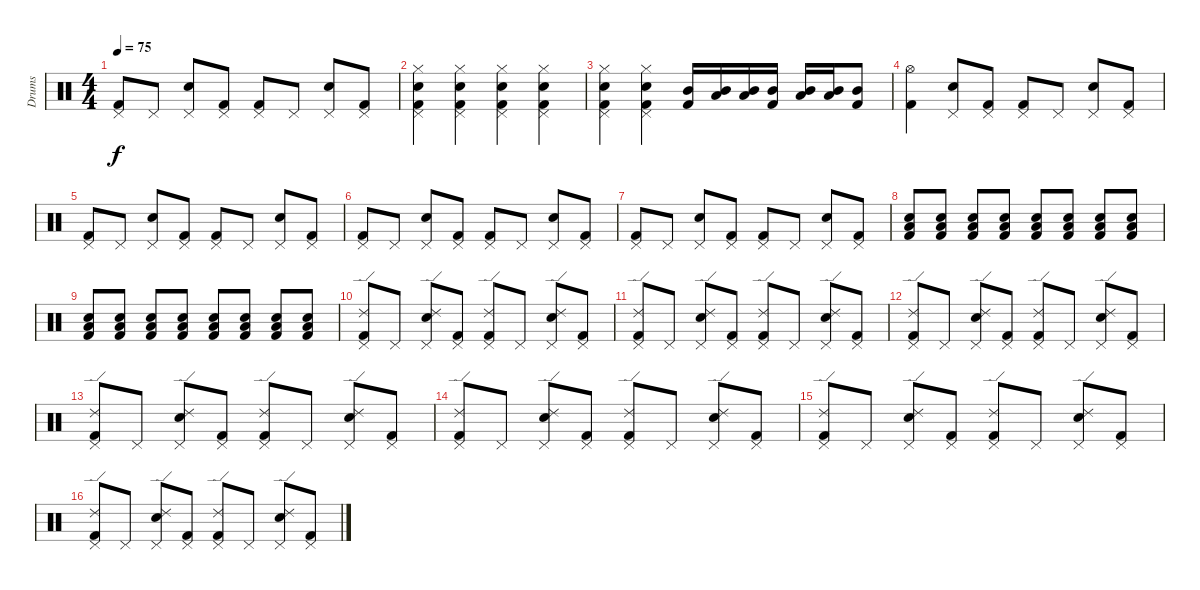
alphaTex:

\track ("Drums" "Drums") {instrument percussion}
\staff {score}
\articulation defaults
\ts (4 4)
\tempo 75
\clef neutral
\ks c
("Kick (hit) 2" "Pedal Hi-Hat (hit)").8{dy f} "Pedal Hi-Hat (hit)".8 ("Snare (hit) 2" "Pedal Hi-Hat (hit)").8 ("Kick (hit) 2" "Pedal Hi-Hat (hit)").8 ("Kick (hit) 2" "Pedal Hi-Hat (hit)").8 "Pedal Hi-Hat (hit)".8 ("Snare (hit) 2" "Pedal Hi-Hat (hit)").8 ("Kick (hit) 2" "Pedal Hi-Hat (hit)").8 |
("Pedal Hi-Hat (hit)" "Hi-Hat (closed)" "Kick (hit) 2" "Snare (hit) 2").4 ("Pedal Hi-Hat (hit)" "Hi-Hat (closed)" "Kick (hit) 2" "Snare (hit) 2").4 ("Pedal Hi-Hat (hit)" "Hi-Hat (closed)" "Kick (hit) 2" "Snare (hit) 2").4 ("Pedal Hi-Hat (hit)" "Hi-Hat (closed)" "Kick (hit) 2" "Snare (hit) 2").4 |
("Pedal Hi-Hat (hit)" "Hi-Hat (closed)" "Kick (hit) 2" "Snare (hit) 2").4 ("Pedal Hi-Hat (hit)" "Hi-Hat (closed)" "Kick (hit) 2" "Snare (hit) 2").4 ("Kick (hit) 2" "Mid Tom (hit)").16 ("Low Tom (hit)" "Mid Tom (hit)").16 ("Low Tom (hit)" "Mid Tom (hit)").16 ("Kick (hit) 2" "Mid Tom (hit)").16 ("Low Tom (hit)" "Mid Tom (hit)").16 ("Low Tom (hit)" "Mid Tom (hit)").16 ("Kick (hit) 2" "Mid Tom (hit)").8 |
("Kick (hit) 2" "Hi-Hat (open)").4 ("Snare (hit) 2" "Pedal Hi-Hat (hit)").8 ("Kick (hit) 2" "Pedal Hi-Hat (hit)").8 ("Kick (hit) 2" "Pedal Hi-Hat (hit)").8 "Pedal Hi-Hat (hit)".8 ("Snare (hit) 2" "Pedal Hi-Hat (hit)").8 ("Kick (hit) 2" "Pedal Hi-Hat (hit)").8 |
("Kick (hit) 2" "Pedal Hi-Hat (hit)").8 "Pedal Hi-Hat (hit)".8 ("Snare (hit) 2" "Pedal Hi-Hat (hit)").8 ("Kick (hit) 2" "Pedal Hi-Hat (hit)").8 ("Kick (hit) 2" "Pedal Hi-Hat (hit)").8 "Pedal Hi-Hat (hit)".8 ("Snare (hit) 2" "Pedal Hi-Hat (hit)").8 ("Kick (hit) 2" "Pedal Hi-Hat (hit)").8 |
("Pedal Hi-Hat (hit)" "Kick (hit) 2").8 "Pedal Hi-Hat (hit)".8 ("Pedal Hi-Hat (hit)" "Snare (hit) 2").8 ("Pedal Hi-Hat (hit)" "Kick (hit) 2").8 ("Pedal Hi-Hat (hit)" "Kick (hit) 2").8 "Pedal Hi-Hat (hit)".8 ("Pedal Hi-Hat (hit)" "Snare (hit) 2").8 ("Pedal Hi-Hat (hit)" "Kick (hit) 2").8 |
("Kick (hit) 2" "Pedal Hi-Hat (hit)").8 "Pedal Hi-Hat (hit)".8 ("Pedal Hi-Hat (hit)" "Snare (hit) 2").8 ("Pedal Hi-Hat (hit)" "Kick (hit) 2").8 ("Kick (hit) 2" "Pedal Hi-Hat (hit)").8 "Pedal Hi-Hat (hit)".8 ("Pedal Hi-Hat (hit)" "Snare (hit) 2").8 ("Pedal Hi-Hat (hit)" "Kick (hit) 2").8 |
("Low Tom (hit)" "Snare (hit) 2" "Kick (hit) 2").8 ("Low Tom (hit)" "Snare (hit) 2" "Kick (hit) 2").8 ("Low Tom (hit)" "Snare (hit) 2" "Kick (hit) 2").8 ("Low Tom (hit)" "Snare (hit) 2" "Kick (hit) 2").8 ("Low Tom (hit)" "Snare (hit) 2" "Kick (hit) 2").8 ("Low Tom (hit)" "Snare (hit) 2" "Kick (hit) 2").8 ("Low Tom (hit)" "Snare (hit) 2" "Kick (hit) 2").8 ("Low Tom (hit)" "Snare (hit) 2" "Kick (hit) 2").8 |
("Low Tom (hit)" "Snare (hit) 2" "Kick (hit) 2").8 ("Low Tom (hit)" "Snare (hit) 2" "Kick (hit) 2").8 ("Low Tom (hit)" "Snare (hit) 2" "Kick (hit) 2").8 ("Low Tom (hit)" "Snare (hit) 2" "Kick (hit) 2").8 ("Low Tom (hit)" "Snare (hit) 2" "Kick (hit) 2").8 ("Low Tom (hit)" "Snare (hit) 2" "Kick (hit) 2").8 ("Low Tom (hit)" "Snare (hit) 2" "Kick (hit) 2").8 ("Low Tom (hit)" "Snare (hit) 2" "Kick (hit) 2").8 |
("Ride (edge) 2" "Pedal Hi-Hat (hit)" "Kick (hit) 2").8 "Pedal Hi-Hat (hit)".8 ("Ride (edge) 2" "Pedal Hi-Hat (hit)" "Snare (hit) 2").8 ("Pedal Hi-Hat (hit)" "Kick (hit) 2").8 ("Ride (edge) 2" "Pedal Hi-Hat (hit)" "Kick (hit) 2").8 "Pedal Hi-Hat (hit)".8 ("Ride (edge) 2" "Pedal Hi-Hat (hit)" "Snare (hit) 2").8 ("Pedal Hi-Hat (hit)" "Kick (hit) 2").8 |
("Ride (edge) 2" "Pedal Hi-Hat (hit)" "Kick (hit) 2").8 "Pedal Hi-Hat (hit)".8 ("Ride (edge) 2" "Pedal Hi-Hat (hit)" "Snare (hit) 2").8 ("Pedal Hi-Hat (hit)" "Kick (hit) 2").8 ("Ride (edge) 2" "Pedal Hi-Hat (hit)" "Kick (hit) 2").8 "Pedal Hi-Hat (hit)".8 ("Ride (edge) 2" "Pedal Hi-Hat (hit)" "Snare (hit) 2").8 ("Pedal Hi-Hat (hit)" "Kick (hit) 2").8 |
("Ride (edge) 2" "Pedal Hi-Hat (hit)" "Kick (hit) 2").8 "Pedal Hi-Hat (hit)".8 ("Ride (edge) 2" "Pedal Hi-Hat (hit)" "Snare (hit) 2").8 ("Pedal Hi-Hat (hit)" "Kick (hit) 2").8 ("Ride (edge) 2" "Pedal Hi-Hat (hit)" "Kick (hit) 2").8 "Pedal Hi-Hat (hit)".8 ("Ride (edge) 2" "Pedal Hi-Hat (hit)" "Snare (hit) 2").8 ("Pedal Hi-Hat (hit)" "Kick (hit) 2").8 |
("Ride (edge) 2" "Pedal Hi-Hat (hit)" "Kick (hit) 2").8 "Pedal Hi-Hat (hit)".8 ("Ride (edge) 2" "Pedal Hi-Hat (hit)" "Snare (hit) 2").8 ("Pedal Hi-Hat (hit)" "Kick (hit) 2").8 ("Ride (edge) 2" "Pedal Hi-Hat (hit)" "Kick (hit) 2").8 "Pedal Hi-Hat (hit)".8 ("Ride (edge) 2" "Pedal Hi-Hat (hit)" "Snare (hit) 2").8 ("Pedal Hi-Hat (hit)" "Kick (hit) 2").8 |
("Ride (edge) 2" "Pedal Hi-Hat (hit)" "Kick (hit) 2").8 "Pedal Hi-Hat (hit)".8 ("Ride (edge) 2" "Pedal Hi-Hat (hit)" "Snare (hit) 2").8 ("Pedal Hi-Hat (hit)" "Kick (hit) 2").8 ("Ride (edge) 2" "Pedal Hi-Hat (hit)" "Kick (hit) 2").8 "Pedal Hi-Hat (hit)".8 ("Ride (edge) 2" "Pedal Hi-Hat (hit)" "Snare (hit) 2").8 ("Pedal Hi-Hat (hit)" "Kick (hit) 2").8 |
("Ride (edge) 2" "Pedal Hi-Hat (hit)" "Kick (hit) 2").8 "Pedal Hi-Hat (hit)".8 ("Ride (edge) 2" "Pedal Hi-Hat (hit)" "Snare (hit) 2").8 ("Pedal Hi-Hat (hit)" "Kick (hit) 2").8 ("Ride (edge) 2" "Pedal Hi-Hat (hit)" "Kick (hit) 2").8 "Pedal Hi-Hat (hit)".8 ("Ride (edge) 2" "Pedal Hi-Hat (hit)" "Snare (hit) 2").8 ("Pedal Hi-Hat (hit)" "Kick (hit) 2").8 |
("Ride (edge) 2" "Pedal Hi-Hat (hit)" "Kick (hit) 2").8 "Pedal Hi-Hat (hit)".8 ("Ride (edge) 2" "Pedal Hi-Hat (hit)" "Snare (hit) 2").8 ("Pedal Hi-Hat (hit)" "Kick (hit) 2").8 ("Ride (edge) 2" "Pedal Hi-Hat (hit)" "Kick (hit) 2").8 "Pedal Hi-Hat (hit)".8 ("Ride (edge) 2" "Pedal Hi-Hat (hit)" "Snare (hit) 2").8 ("Pedal Hi-Hat (hit)" "Kick (hit) 2").8
